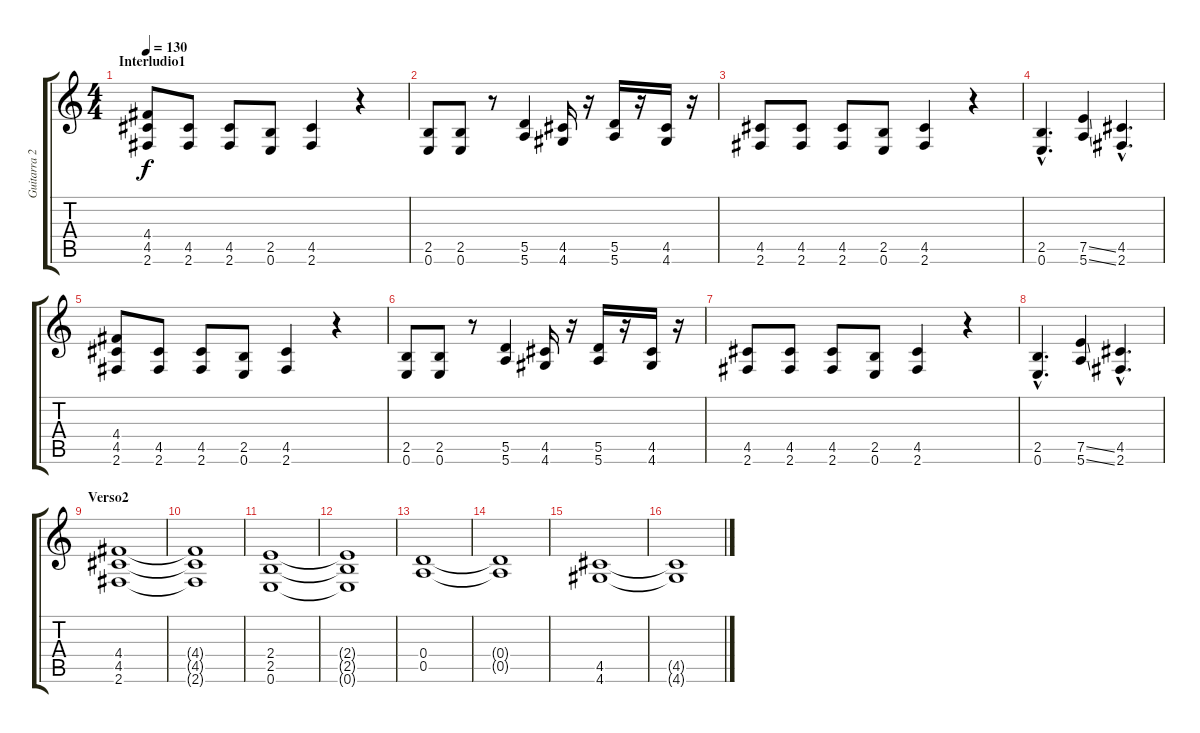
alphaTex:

\track ("Guitarra 2" "Guitarra 2") {instrument distortionguitar}
\staff {score tabs}
\tuning (E4 B3 G3 D3 A2 E2) {hide}
\ts (4 4)
\section ("" "Interludio1")
\tempo 130
\clef g2
\ks c
(4.4 4.5 2.6).8{dy f} (4.5 2.6).8 (4.5 2.6).8 (2.5 0.6).8 (4.5 2.6).4 r.4 |
(2.5 0.6).8 (2.5 0.6).8 r.8 (5.5 5.6).4 (4.5 4.6).16 r.16 (5.5 5.6).16 r.16 (4.5 4.6).16 r.16 |
(4.5 2.6).8 (4.5 2.6).8 (4.5 2.6).8 (2.5 0.6).8 (4.5 2.6).4 r.4 |
(2.5{hac} 0.6{hac}).4{d} (7.5{ss} 5.6{ss}).4 (4.5{hac} 2.6{hac}).4{d} |
(4.4 4.5 2.6).8 (4.5 2.6).8 (4.5 2.6).8 (2.5 0.6).8 (4.5 2.6).4 r.4 |
(2.5 0.6).8 (2.5 0.6).8 r.8 (5.5 5.6).4 (4.5 4.6).16 r.16 (5.5 5.6).16 r.16 (4.5 4.6).16 r.16 |
(4.5 2.6).8 (4.5 2.6).8 (4.5 2.6).8 (2.5 0.6).8 (4.5 2.6).4 r.4 |
(2.5{hac} 0.6{hac}).4{d} (7.5{ss} 5.6{ss}).4 (4.5{hac} 2.6{hac}).4{d} |
\section ("" "Verso2")
(4.4 4.5 2.6).1 |
(4.4{t} 4.5{t} 2.6{t}).1 |
(2.4 2.5 0.6).1 |
(2.4{t} 2.5{t} 0.6{t}).1 |
(0.4 0.5).1 |
(0.4{t} 0.5{t}).1 |
(4.5 4.6).1 |
(4.5{t} 4.6{t}).1
